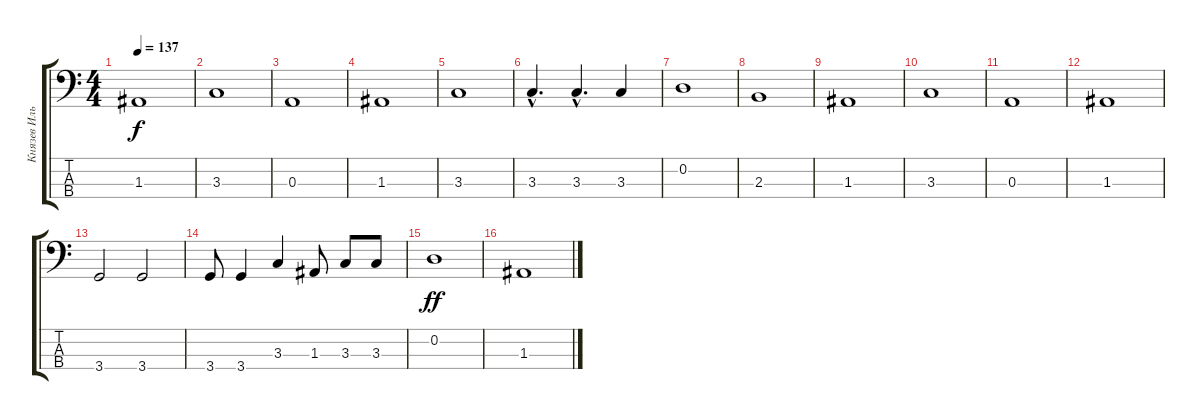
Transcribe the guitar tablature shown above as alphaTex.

\track ("Князев Илья" "Князев Иль") {instrument electricbasspick}
\staff {score tabs}
\tuning (G2 D2 A1 E1) {hide}
\ts (4 4)
\tempo 137
\clef f4
\ks c
1.3.1{dy f} |
3.3.1 |
0.3.1 |
1.3.1 |
3.3.1 |
3.3{hac}.4{d} 3.3{hac}.4{d} 3.3.4 |
0.2.1 |
2.3.1 |
1.3.1 |
3.3.1 |
0.3.1 |
1.3.1 |
3.4.2 3.4.2 |
3.4.8 3.4.4 3.3.4 1.3.8 3.3.8 3.3.8 |
0.2.1{dy ff} |
1.3.1
